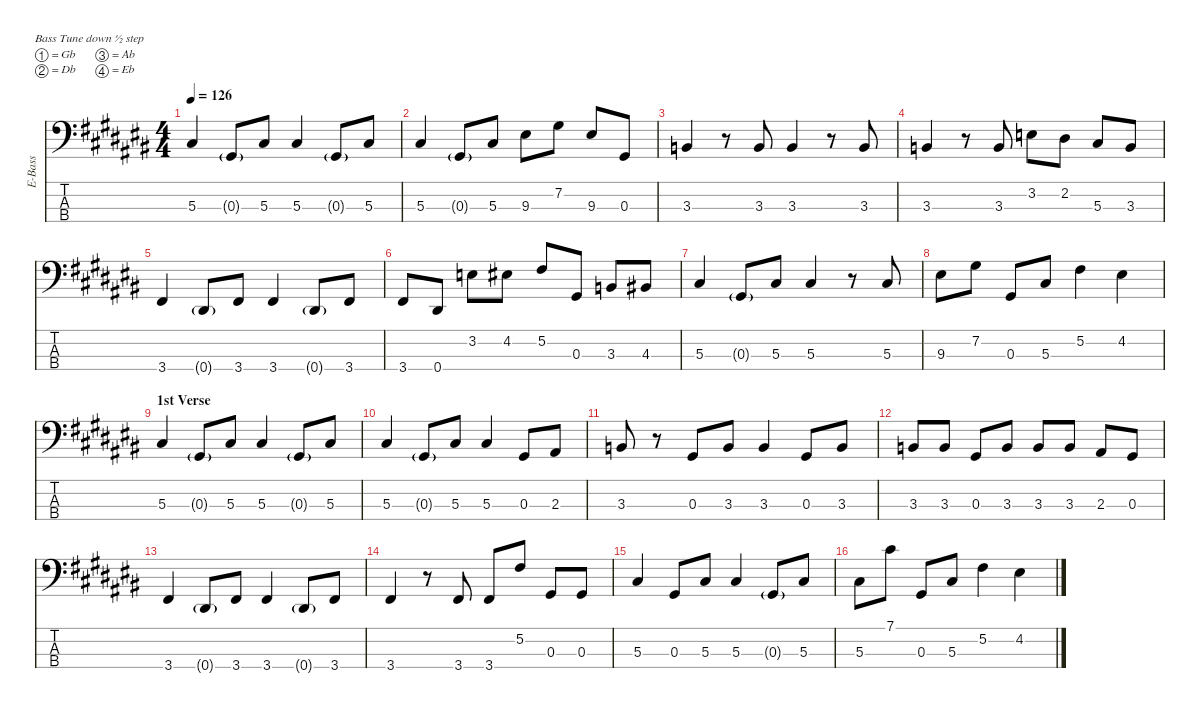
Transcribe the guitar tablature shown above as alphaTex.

\hideDynamics
\bracketExtendMode nobrackets
\otherSystemsTrackNameOrientation horizontal
\track ("Bass (Duff)" "E-Bass") {defaultSystemsLayout 4 instrument electricbasspick}
\staff {score tabs}
\tuning (Gb2 Db2 Ab1 Eb1)
\ts (4 4)
\tempo 126
\clef f4
\ks c#
5.3{acc #}.4{dy f beam Up} 0.3{g acc #}.8{beam Up} 5.3{acc #}.8{beam Up} 5.3{acc #}.4{beam Up} 0.3{g acc #}.8{beam Up} 5.3{acc #}.8{beam Up} |
5.3{acc #}.4{beam Up} 0.3{g acc #}.8{beam Up} 5.3{acc #}.8{beam Up} 9.3{acc #}.8{beam Down} 7.2{acc #}.8{beam Down} 9.3{acc #}.8{beam Up} 0.3{acc #}.8{beam Up} |
3.3{acc forcenatural}.4{beam Up} r.8{beam Up} 3.3{acc forcenatural}.8{beam Up} 3.3{acc forcenatural}.4{beam Up} r.8{beam Up} 3.3{acc forcenatural}.8{beam Up} |
3.3{acc forcenatural}.4{beam Up} r.8{beam Up} 3.3{acc forcenatural}.8{beam Up} 3.2{acc forcenatural}.8{beam Down} 2.2{acc #}.8{beam Down} 5.3{acc #}.8{beam Up} 3.3{acc forcenatural}.8{beam Up} |
3.4{acc #}.4{beam Up} 0.4{g acc #}.8{beam Up} 3.4{acc #}.8{beam Up} 3.4{acc #}.4{beam Up} 0.4{g acc #}.8{beam Up} 3.4{acc #}.8{beam Up} |
3.4{acc #}.8{beam Up} 0.4{acc #}.8{beam Up} 3.2{acc forcenatural}.8{beam Down} 4.2{acc #}.8{beam Down} 5.2{acc #}.8{beam Up} 0.3{acc #}.8{beam Up} 3.3{acc forcenatural}.8{beam Up} 4.3{acc #}.8{beam Up} |
5.3{acc #}.4{beam Up} 0.3{g acc #}.8{beam Up} 5.3{acc #}.8{beam Up} 5.3{acc #}.4{beam Up} r.8{beam Up} 5.3{acc #}.8{beam Up} |
9.3{acc #}.8{beam Down} 7.2{acc #}.8{beam Down} 0.3{acc #}.8{beam Up} 5.3{acc #}.8{beam Up} 5.2{acc #}.4{beam Down} 4.2{acc #}.4{beam Down} |
\section ("" "1st Verse")
5.3{acc #}.4{beam Up} 0.3{g acc #}.8{beam Up} 5.3{acc #}.8{beam Up} 5.3{acc #}.4{beam Up} 0.3{g acc #}.8{beam Up} 5.3{acc #}.8{beam Up} |
5.3{acc #}.4{beam Up} 0.3{g acc #}.8{beam Up} 5.3{acc #}.8{beam Up} 5.3{acc #}.4{beam Up} 0.3{acc #}.8{beam Up} 2.3{acc #}.8{beam Up} |
3.3{acc forcenatural}.8{beam Up} r.8{beam Up} 0.3{acc #}.8{beam Up} 3.3{acc forcenatural}.8{beam Up} 3.3{acc forcenatural}.4{beam Up} 0.3{acc #}.8{beam Up} 3.3{acc forcenatural}.8{beam Up} |
3.3{acc forcenatural}.8{beam Up} 3.3{acc forcenatural}.8{beam Up} 0.3{acc #}.8{beam Up} 3.3{acc forcenatural}.8{beam Up} 3.3{acc forcenatural}.8{beam Up} 3.3{acc forcenatural}.8{beam Up} 2.3{acc #}.8{beam Up} 0.3{acc #}.8{beam Up} |
3.4{acc #}.4{beam Up} 0.4{g acc #}.8{beam Up} 3.4{acc #}.8{beam Up} 3.4{acc #}.4{beam Up} 0.4{g acc #}.8{beam Up} 3.4{acc #}.8{beam Up} |
3.4{acc #}.4{beam Up} r.8{beam Up} 3.4{acc #}.8{beam Up} 3.4{acc #}.8{beam Up} 5.2{acc #}.8{beam Up} 0.3{acc #}.8{beam Up} 0.3{acc #}.8{beam Up} |
5.3{acc #}.4{beam Up} 0.3{acc #}.8{beam Up} 5.3{acc #}.8{beam Up} 5.3{acc #}.4{beam Up} 0.3{g acc #}.8{beam Up} 5.3{acc #}.8{beam Up} |
5.3{acc #}.8{beam Down} 7.1{acc #}.8{beam Down} 0.3{acc #}.8{beam Up} 5.3{acc #}.8{beam Up} 5.2{acc #}.4{beam Down} 4.2{acc #}.4{beam Down}
